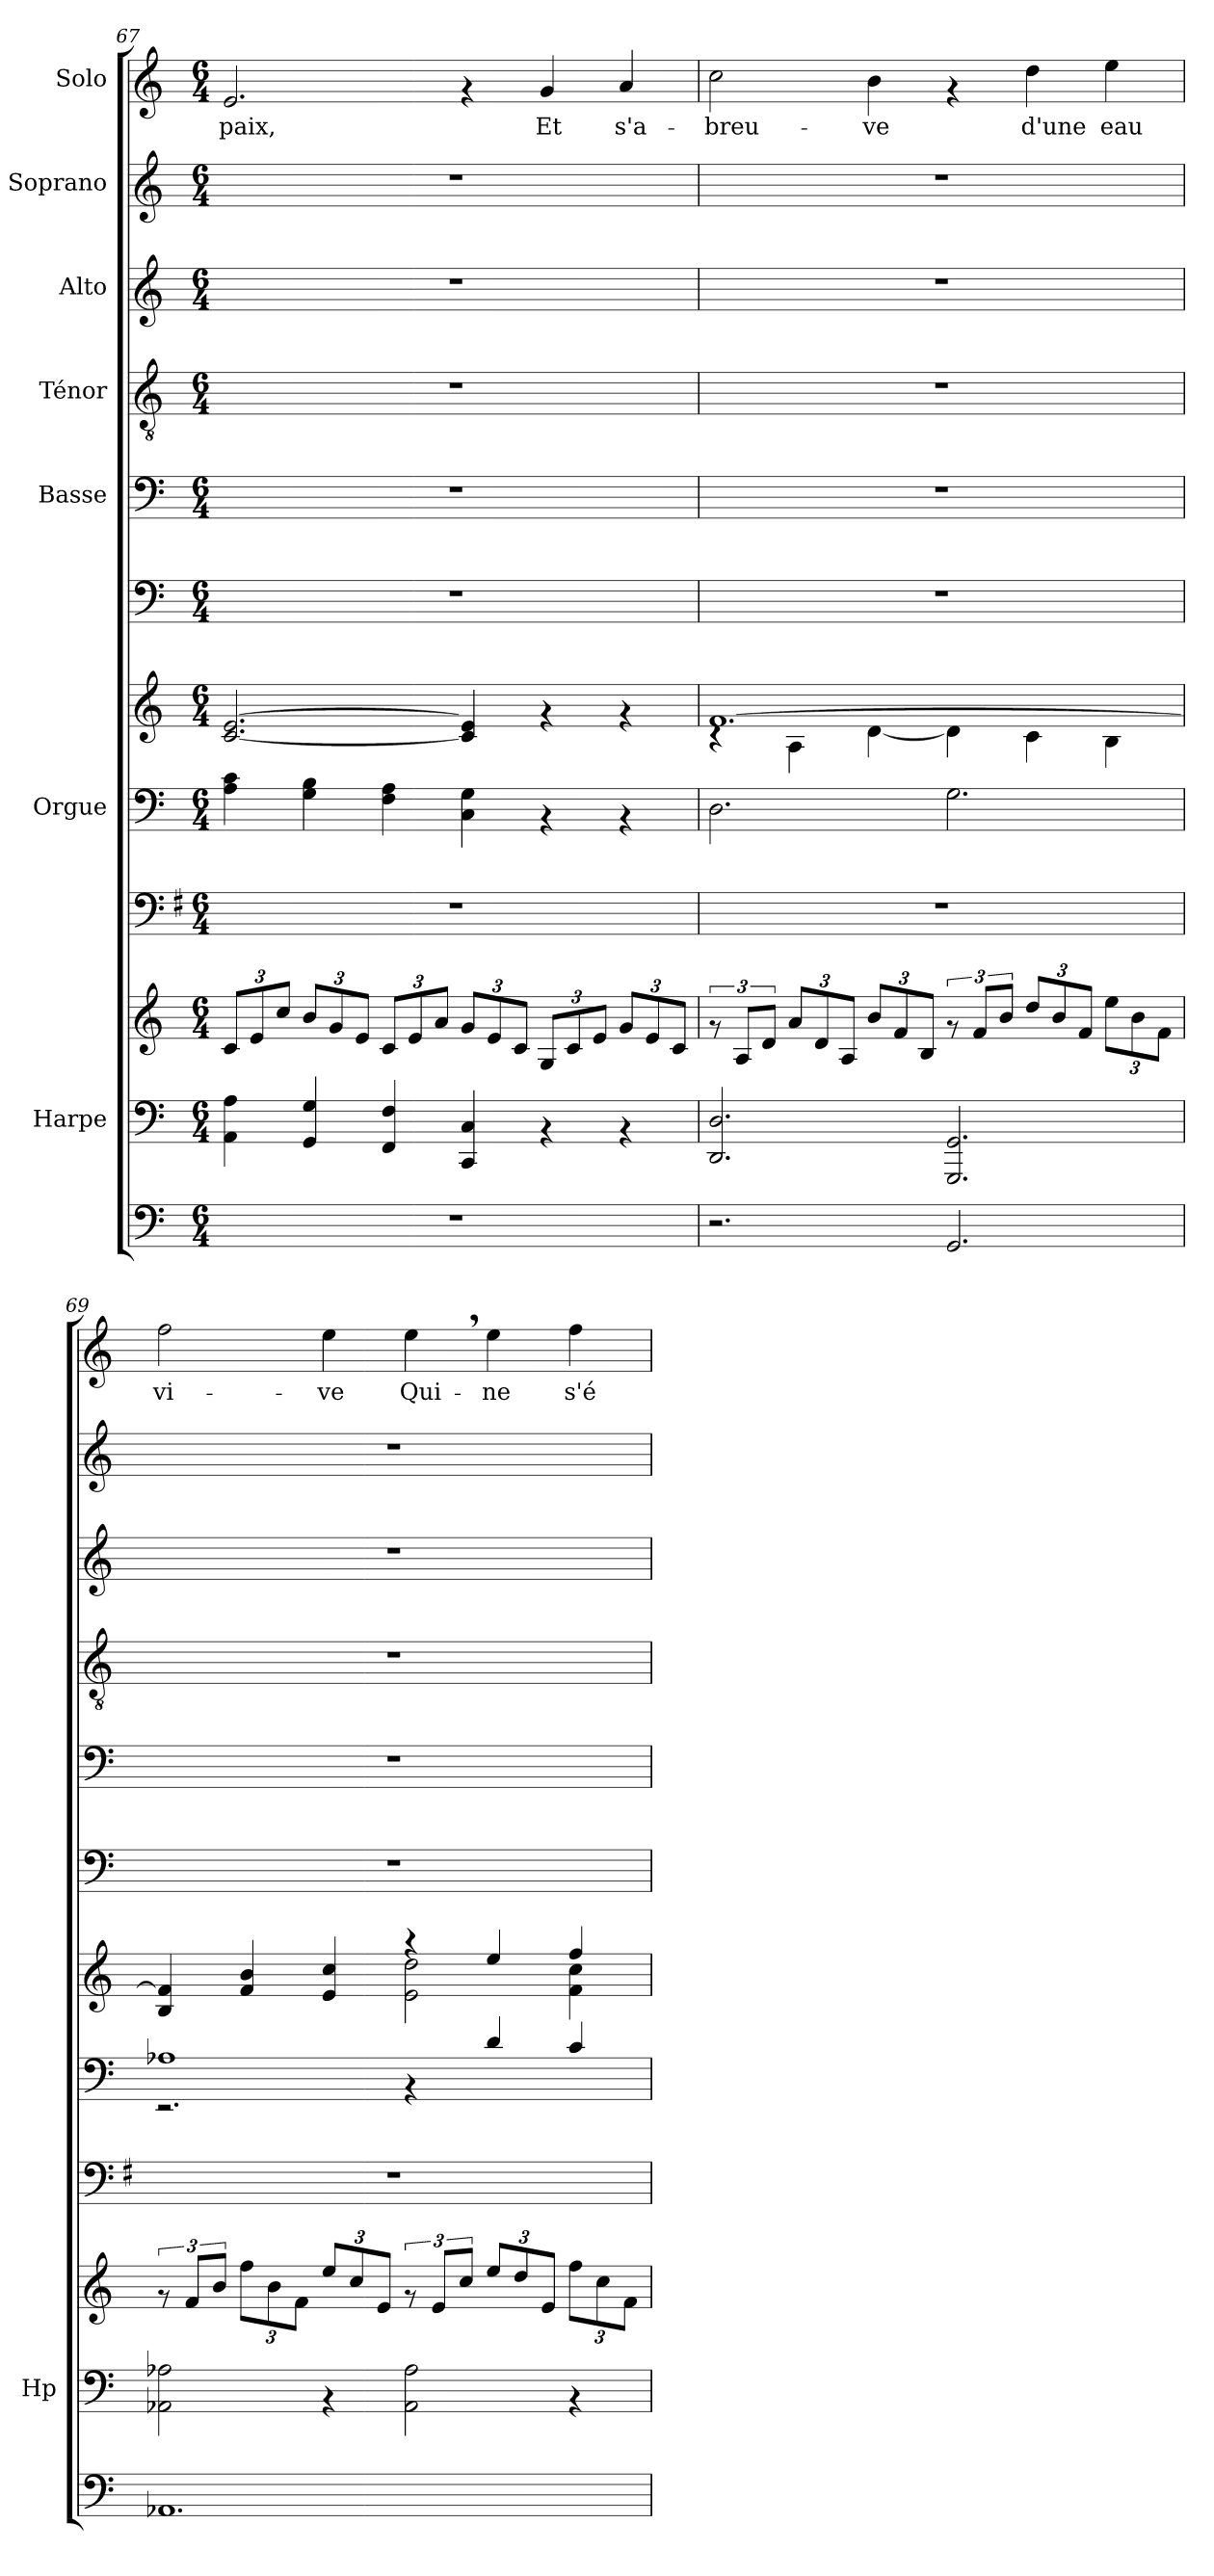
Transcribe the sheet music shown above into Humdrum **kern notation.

**kern	**kern	**kern	**kern	**kern	**kern	**kern	**kern	**kern	**kern	**kern	**kern	**text
*part10	*part9	*part9	*part8	*part7	*part7	*part6	*part5	*part4	*part3	*part2	*part1	*part1
*staff12	*staff11	*staff10	*staff9	*staff8	*staff7	*staff6	*staff5	*staff4	*staff3	*staff2	*staff1	*staff1
*	*I"Harpe	*	*	*I"Orgue	*	*	*I"Basse	*I"Ténor	*I"Alto	*I"Soprano	*I"Solo	*
*	*I'Hp	*	*	*	*	*	*	*	*	*	*	*
*clefF4	*clefF4	*clefG2	*clefF4	*clefF4	*clefG2	*clefF4	*clefF4	*clefGv2	*clefG2	*clefG2	*clefG2	*
*	*	*	*ITrd-3c-5	*	*	*	*	*	*	*	*	*
*k[]	*k[]	*k[]	*k[]	*k[]	*k[]	*k[]	*k[]	*k[]	*k[]	*k[]	*k[]	*
*C:	*C:	*C:	*C:	*C:	*C:	*C:	*C:	*C:	*C:	*C:	*C:	*
*M6/4	*M6/4	*M6/4	*M6/4	*M6/4	*M6/4	*M6/4	*M6/4	*M6/4	*M6/4	*M6/4	*M6/4	*
*	*	*Xbrackettup	*	*	*	*	*	*	*	*	*	*
=67	=67	=67	=67	=67	=67	=67	=67	=67	=67	=67	=67	=67
!	!	!	!	!	!	!	!	!	!	!	!	!LO:LY:b
1.r	4AA\ 4A\	12c/L	1.r	4A\ 4c\	[<2.c/ [>2.e/	1.r	1.r	1.r	1.r	1.r	2.e/	paix,
.	.	12e/	.	.	.	.	.	.	.	.	.	.
.	.	12cc/J	.	.	.	.	.	.	.	.	.	.
.	4GG/ 4G/	12b/L	.	4G\ 4B\	.	.	.	.	.	.	.	.
.	.	12g/	.	.	.	.	.	.	.	.	.	.
.	.	12e/J	.	.	.	.	.	.	.	.	.	.
.	4FF/ 4F/	12c/L	.	4F\ 4A\	.	.	.	.	.	.	.	.
.	.	12e/	.	.	.	.	.	.	.	.	.	.
.	.	12a/J	.	.	.	.	.	.	.	.	.	.
.	4CC/ 4C/	12g/L	.	4C\ 4G\	4c/] 4e/]	.	.	.	.	.	4rf	.
.	.	12e/	.	.	.	.	.	.	.	.	.	.
.	.	12c/J	.	.	.	.	.	.	.	.	.	.
!	!	!	!	!	!	!	!	!	!	!	!	!LO:LY:b
.	4rAA	12G/L	.	4rAA	4rf	.	.	.	.	.	4g/	Et
.	.	12c/	.	.	.	.	.	.	.	.	.	.
.	.	12e/J	.	.	.	.	.	.	.	.	.	.
!	!	!	!	!	!	!	!	!	!	!	!	!LO:LY:b
.	4rAA	12g/L	.	4rAA	4rf	.	.	.	.	.	4a/	s'a-
.	.	12e/	.	.	.	.	.	.	.	.	.	.
.	.	12c/J	.	.	.	.	.	.	.	.	.	.
!!LO:PB:g=z
=68	=68	=68	=68	=68	=68	=68	=68	=68	=68	=68	=68	=68
*	*	*brackettup	*	*	*	*	*	*	*	*	*	*
*	*	*	*	*	*^	*	*	*	*	*	*	*
!	!	!	!	!	!	!	!	!	!	!	!	!	!LO:LY:b
2.r	2.DD/ 2.D/	12rf	1.r	2.D\	[>1.f	4rB	1.r	1.r	1.r	1.r	1.r	2cc\	-breu-
.	.	12A/L	.	.	.	.	.	.	.	.	.	.	.
.	.	12d/J	.	.	.	.	.	.	.	.	.	.	.
*	*	*Xbrackettup	*	*	*	*	*	*	*	*	*	*	*
.	.	12a/L	.	.	.	4A\	.	.	.	.	.	.	.
.	.	12d/	.	.	.	.	.	.	.	.	.	.	.
.	.	12A/J	.	.	.	.	.	.	.	.	.	.	.
!	!	!	!	!	!	!	!	!	!	!	!	!	!LO:LY:b
.	.	12b/L	.	.	.	[>4d\	.	.	.	.	.	4b\	-ve
.	.	12f/	.	.	.	.	.	.	.	.	.	.	.
.	.	12B/J	.	.	.	.	.	.	.	.	.	.	.
*	*	*brackettup	*	*	*	*	*	*	*	*	*	*	*
2.GG/	2.GGG/ 2.GG/	12rf	.	2.G\	.	4d\]	.	.	.	.	.	4rf	.
.	.	12f/L	.	.	.	.	.	.	.	.	.	.	.
.	.	12b/J	.	.	.	.	.	.	.	.	.	.	.
*	*	*Xbrackettup	*	*	*	*	*	*	*	*	*	*	*
!	!	!	!	!	!	!	!	!	!	!	!	!	!LO:LY:b
.	.	12dd/L	.	.	.	4c\	.	.	.	.	.	4dd\	d'une
.	.	12b/	.	.	.	.	.	.	.	.	.	.	.
.	.	12f/J	.	.	.	.	.	.	.	.	.	.	.
!	!	!	!	!	!	!	!	!	!	!	!	!	!LO:LY:b
.	.	12ee\L	.	.	.	4B\	.	.	.	.	.	4ee\	eau
.	.	12b\	.	.	.	.	.	.	.	.	.	.	.
.	.	12f\J	.	.	.	.	.	.	.	.	.	.	.
=69	=69	=69	=69	=69	=69	=69	=69	=69	=69	=69	=69	=69	=69
*	*	*brackettup	*	*	*	*	*	*	*	*	*	*	*
*	*	*	*	*^	*	*	*	*	*	*	*	*	*
!	!	!	!	!	!	!	!	!	!	!	!	!	!	!LO:LY:b
1.AA-X	2AA-X\ 2A-X\	12rf	1.r	2.rEE	1A-X	4B/ 4f/]	2.ryy	1.r	1.r	1.r	1.r	1.r	2ff\	vi-
.	.	12f/L	.	.	.	.	.	.	.	.	.	.	.	.
.	.	12b/J	.	.	.	.	.	.	.	.	.	.	.	.
*	*	*Xbrackettup	*	*	*	*	*	*	*	*	*	*	*	*
.	.	12ff\L	.	.	.	4f/ 4b/	.	.	.	.	.	.	.	.
.	.	12b\	.	.	.	.	.	.	.	.	.	.	.	.
.	.	12f\J	.	.	.	.	.	.	.	.	.	.	.	.
!	!	!	!	!	!	!	!	!	!	!	!	!	!	!LO:LY:b
.	4rAA	12ee/L	.	.	.	4e/ 4cc/	.	.	.	.	.	.	4ee\	-ve
.	.	12cc/	.	.	.	.	.	.	.	.	.	.	.	.
.	.	12e/J	.	.	.	.	.	.	.	.	.	.	.	.
*	*	*brackettup	*	*	*	*	*	*	*	*	*	*	*	*
!	!	!	!	!	!	!	!	!	!	!	!	!	!	!LO:LY:b
.	2AA-\ 2A-\	12rf	.	4rAA	.	4raa	2e\ 2dd\	.	.	.	.	.	4ee,>\	Qui-
.	.	12e/L	.	.	.	.	.	.	.	.	.	.	.	.
.	.	12cc/J	.	.	.	.	.	.	.	.	.	.	.	.
*	*	*Xbrackettup	*	*	*	*	*	*	*	*	*	*	*	*
!	!	!	!	!	!	!	!	!	!	!	!	!	!	!LO:LY:b
.	.	12ee/L	.	4d/	2ryy	4ee/	.	.	.	.	.	.	4ee\	-ne
.	.	12dd/	.	.	.	.	.	.	.	.	.	.	.	.
.	.	12e/J	.	.	.	.	.	.	.	.	.	.	.	.
!	!	!	!	!	!	!	!	!	!	!	!	!	!	!LO:LY:b
.	4rAA	12ff\L	.	4c/	.	4ff/	4f\ 4cc\	.	.	.	.	.	4ff\	s'é-
.	.	12cc\	.	.	.	.	.	.	.	.	.	.	.	.
.	.	12f\J	.	.	.	.	.	.	.	.	.	.	.	.
*	*	*	*	*v	*v	*	*	*	*	*	*	*	*	*
*	*	*	*	*	*v	*v	*	*	*	*	*	*	*
=	=	=	=	=	=	=	=	=	=	=	=	=
*-	*-	*-	*-	*-	*-	*-	*-	*-	*-	*-	*-	*-
